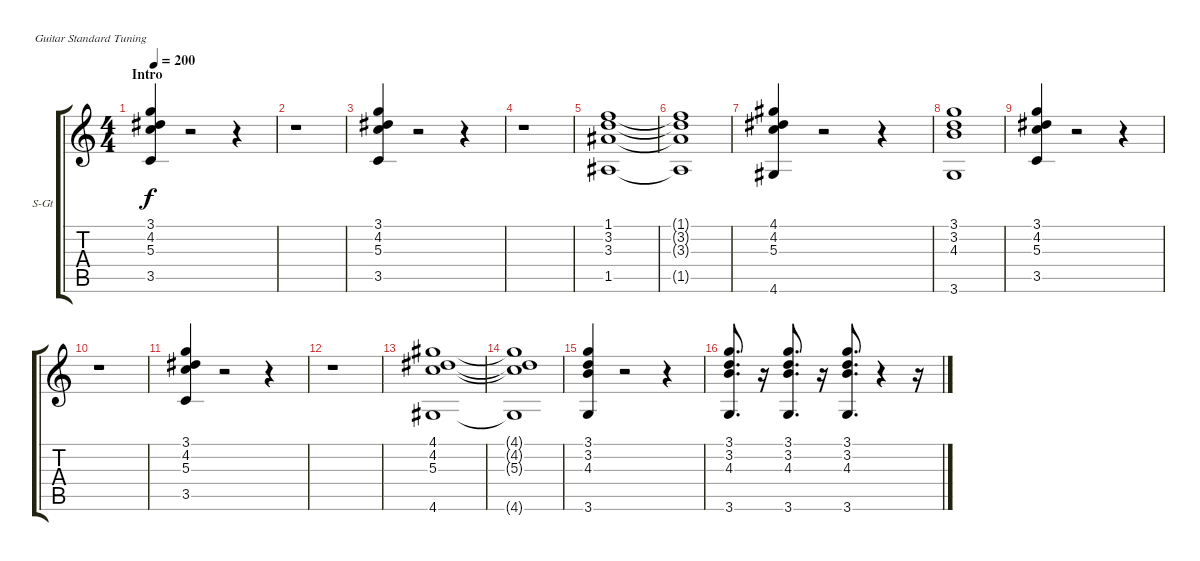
\bracketExtendMode groupsimilarinstruments
\firstSystemTrackNameOrientation horizontal
\otherSystemsTrackNameOrientation horizontal
\track ("Ensemble" "S-Gt") {instrument stringensemble1}
\staff {score tabs}
\tuning (E4 B3 G3 D3 A2 E2)
\displaytranspose 12
\ts (4 4)
\section ("" "Intro")
\tempo 200
\clef g2
\ks aminor
(3.1 4.2 5.3 3.5).4{dy f instrument stringensemble1} r.2 r.4 |
r.1 |
(3.1 4.2 5.3 3.5).4 r.2 r.4 |
r.1 |
(1.1 3.2 3.3 1.5).1 |
(1.1{t} 3.2{t} 3.3{t} 1.5{t}).1 |
(4.1 4.2 5.3 4.6).4 r.2 r.4 |
(3.1 3.2 4.3 3.6).1 |
(3.1 4.2 5.3 3.5).4 r.2 r.4 |
r.1 |
(3.1 4.2 5.3 3.5).4 r.2 r.4 |
r.1 |
(4.1 4.2 5.3 4.6).1 |
(4.1{t} 4.2{t} 5.3{t} 4.6{t}).1 |
(3.1 3.2 4.3 3.6).4 r.2 r.4 |
(3.1 3.2 4.3 3.6).8{d} r.16 (3.1 3.2 4.3 3.6).8{d} r.16 (3.1 3.2 4.3 3.6).8{d} r.4 r.16
